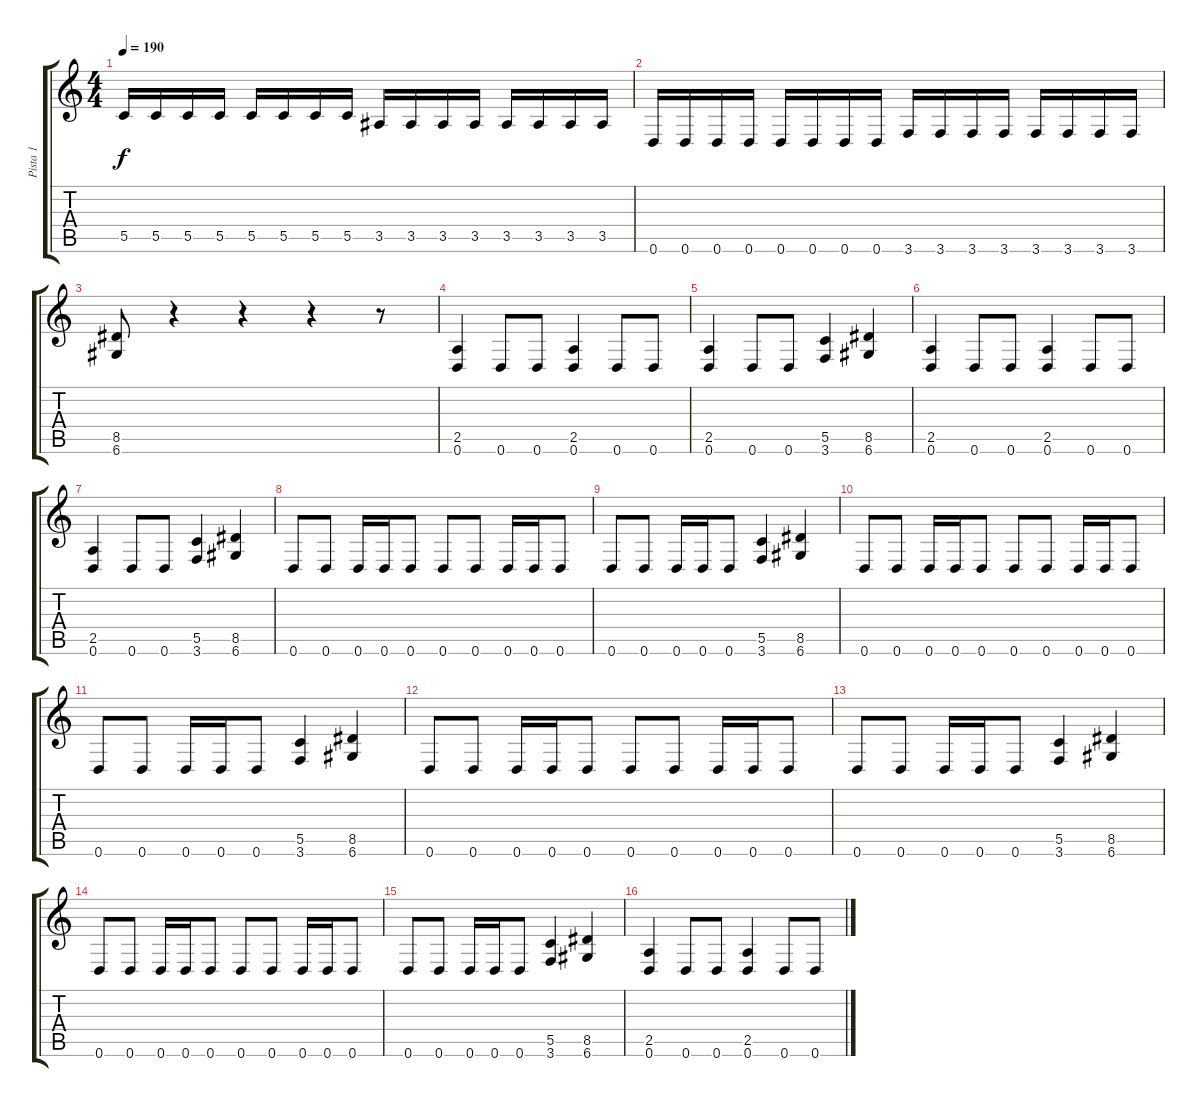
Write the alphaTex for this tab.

\track ("Pista 1" "Pista 1") {instrument distortionguitar}
\staff {score tabs}
\tuning (D4 A3 F3 C3 G2 D2) {hide}
\ts (4 4)
\tempo 190
\clef g2
\ks c
5.5.16{dy f} 5.5.16 5.5.16 5.5.16 5.5.16 5.5.16 5.5.16 5.5.16 3.5.16 3.5.16 3.5.16 3.5.16 3.5.16 3.5.16 3.5.16 3.5.16 |
0.6.16 0.6.16 0.6.16 0.6.16 0.6.16 0.6.16 0.6.16 0.6.16 3.6.16 3.6.16 3.6.16 3.6.16 3.6.16 3.6.16 3.6.16 3.6.16 |
(8.5 6.6).8 r.4 r.4 r.4 r.8 |
(2.5 0.6).4 0.6.8 0.6.8 (2.5 0.6).4 0.6.8 0.6.8 |
(2.5 0.6).4 0.6.8 0.6.8 (5.5 3.6).4 (8.5 6.6).4 |
(2.5 0.6).4 0.6.8 0.6.8 (2.5 0.6).4 0.6.8 0.6.8 |
(2.5 0.6).4 0.6.8 0.6.8 (5.5 3.6).4 (8.5 6.6).4 |
0.6.8 0.6.8 0.6.16 0.6.16 0.6.8 0.6.8 0.6.8 0.6.16 0.6.16 0.6.8 |
0.6.8 0.6.8 0.6.16 0.6.16 0.6.8 (5.5 3.6).4 (8.5 6.6).4 |
0.6.8 0.6.8 0.6.16 0.6.16 0.6.8 0.6.8 0.6.8 0.6.16 0.6.16 0.6.8 |
0.6.8 0.6.8 0.6.16 0.6.16 0.6.8 (5.5 3.6).4 (8.5 6.6).4 |
0.6.8 0.6.8 0.6.16 0.6.16 0.6.8 0.6.8 0.6.8 0.6.16 0.6.16 0.6.8 |
0.6.8 0.6.8 0.6.16 0.6.16 0.6.8 (5.5 3.6).4 (8.5 6.6).4 |
0.6.8 0.6.8 0.6.16 0.6.16 0.6.8 0.6.8 0.6.8 0.6.16 0.6.16 0.6.8 |
0.6.8 0.6.8 0.6.16 0.6.16 0.6.8 (5.5 3.6).4 (8.5 6.6).4 |
(2.5 0.6).4 0.6.8 0.6.8 (2.5 0.6).4 0.6.8 0.6.8
